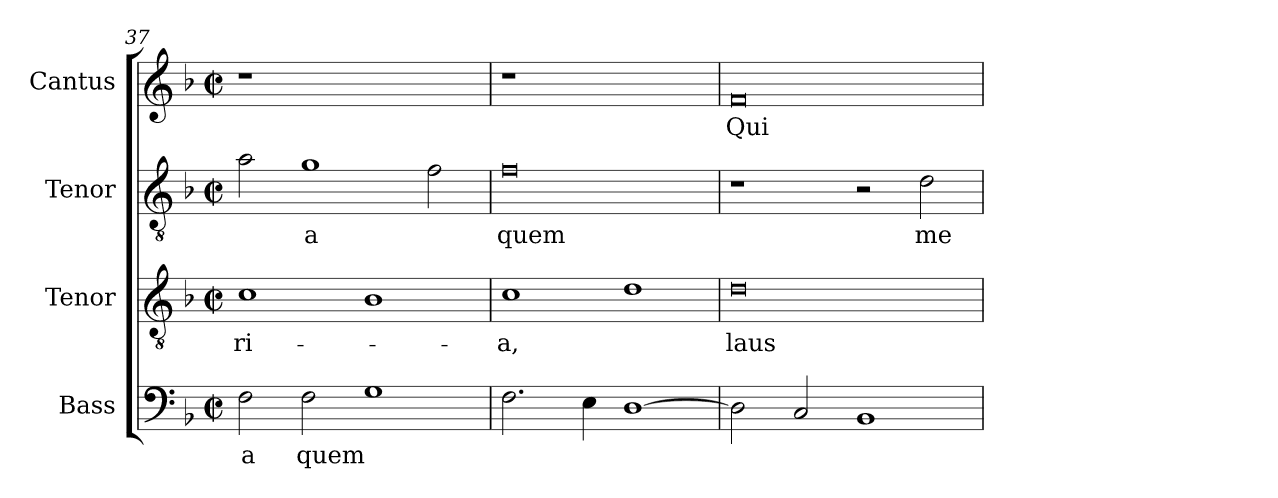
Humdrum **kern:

**kern	**text	**kern	**text	**kern	**text	**kern	**text
*part4	*part4	*part3	*part3	*part2	*part2	*part1	*part1
*staff4	*staff4	*staff3	*staff3	*staff2	*staff2	*staff1	*staff1
*I"Bass	*	*I"Tenor	*	*I"Tenor	*	*I"Cantus	*
*	*	*I'Tenor	*	*	*	*	*
*clefF4	*	*clefGv2	*	*clefGv2	*	*clefG2	*
*	*	*ITrd7c12	*	*ITrd7c12	*	*	*
*k[b-]	*	*k[b-]	*	*k[b-]	*	*k[b-]	*
*F:	*	*F:	*	*F:	*	*F:	*
*M2/2	*	*M2/2	*	*M2/2	*	*M2/2	*
*met(c|)	*	*met(c|)	*	*met(c|)	*	*met(c|)	*
=37	=37	=37	=37	=37	=37	=37	=37
!	!LO:LY:b:color=#000000	!	!	!	!	!	!
!	!	!	!LO:LY:b:color=#000000	!	!	!LO:N:vis=1	!
2Fi\	-a	1Ci	-ri-	2Ai\	.	1r	.
!	!LO:LY:b:color=#000000	!	!	!	!	!	!
!	!	!	!	!	!LO:LY:b:color=#000000	!	!
2Fi\	quem	.	.	1Gi	-a	.	.
1Gi	.	1BB-i	.	.	.	1ryy	.
.	.	.	.	2Fi\	.	.	.
=38	=38	=38	=38	=38	=38	=38	=38
!	!	!	!LO:LY:b:color=#000000	!	!	!	!
!	!	!	!	!	!LO:LY:b:color=#000000	!LO:N:vis=1	!
2.Fi\	.	1Ci	-a,	0Fi	quem	1r	.
4Ei\	.	.	.	.	.	.	.
[>1Di	.	1Di	.	.	.	1ryy	.
=39	=39	=39	=39	=39	=39	=39	=39
!	!	!	!LO:LY:b:color=#000000	!	!	!	!
!	!	!	!	!	!	!	!LO:LY:b:color=#000000
2Di\]	.	0Di	laus	1r	.	0fi	Qui-
2Ci/	.	.	.	.	.	.	.
1BB-i	.	.	.	2r	.	.	.
!	!	!	!	!	!LO:LY:b:color=#000000	!	!
.	.	.	.	2Di\	me-	.	.
=	=	=	=	=	=	=	=
*-	*-	*-	*-	*-	*-	*-	*-
